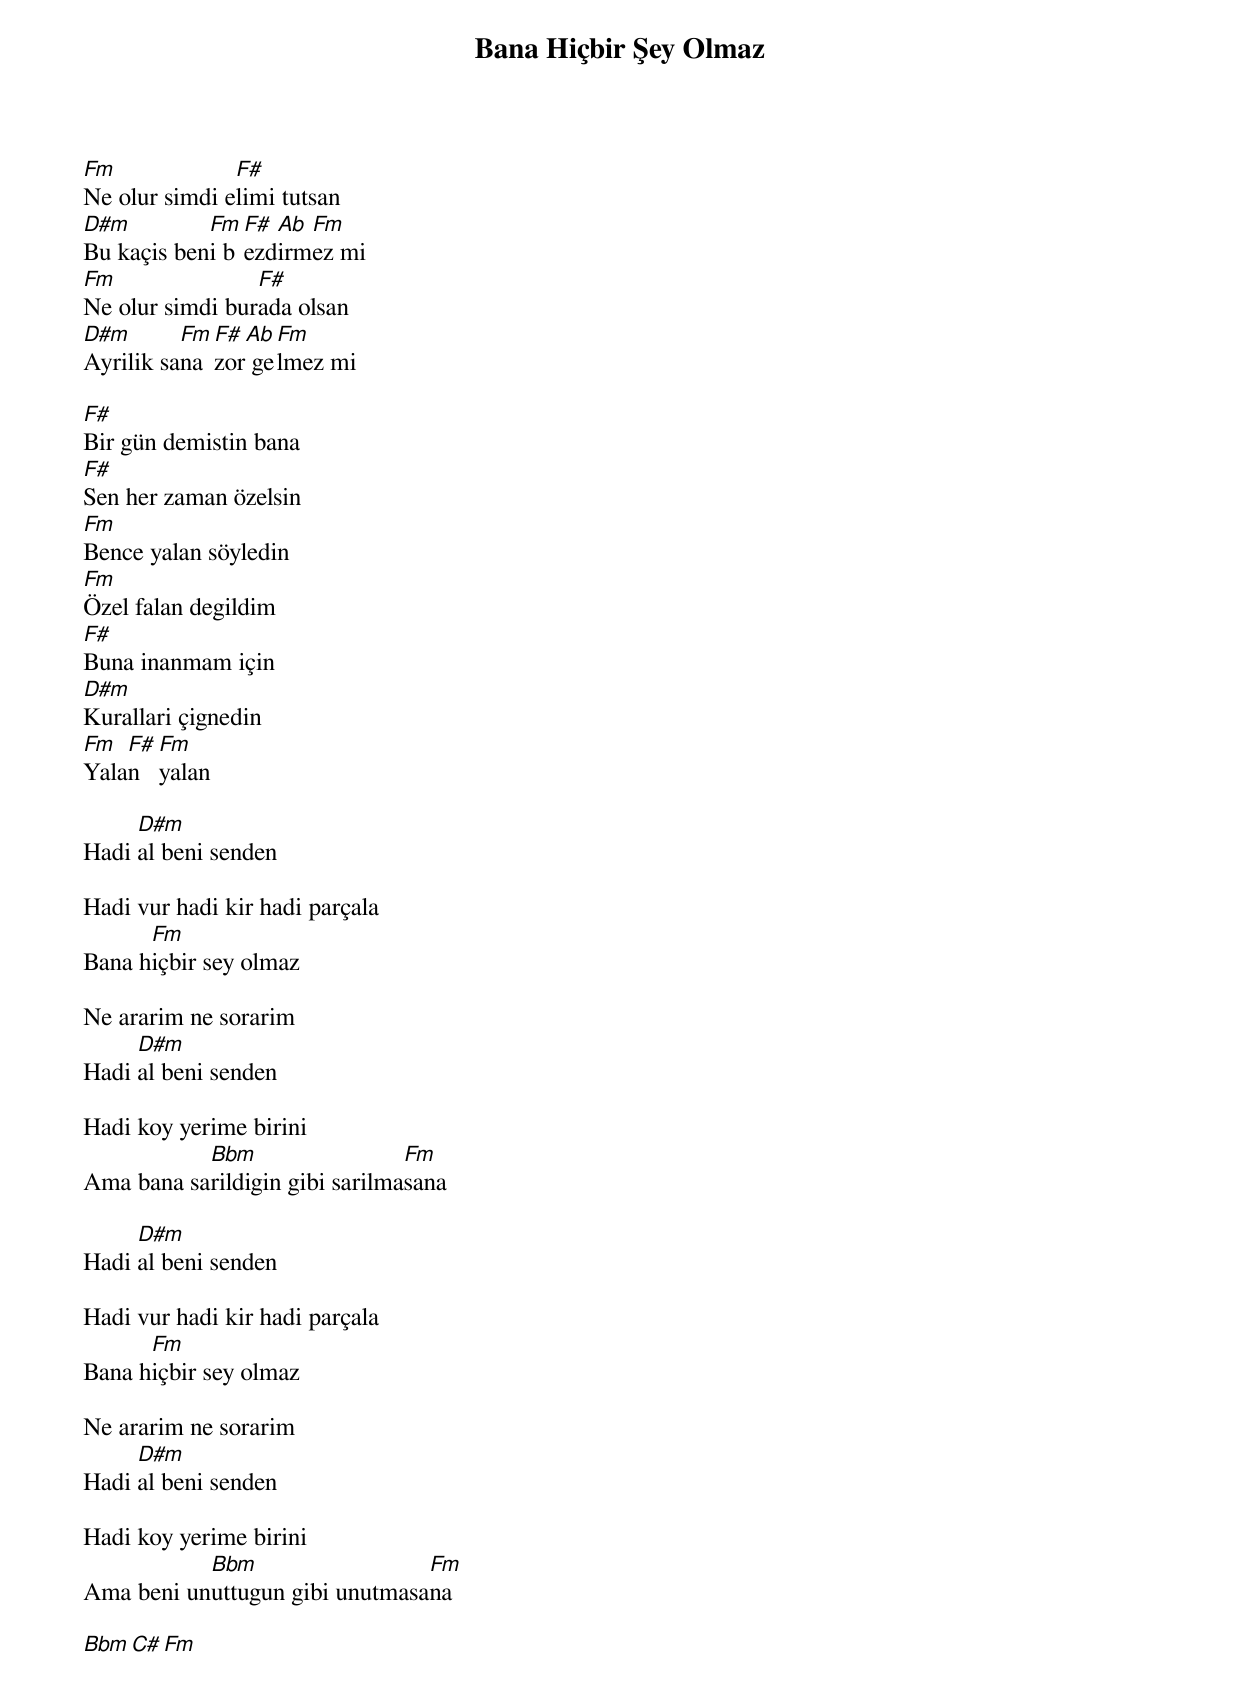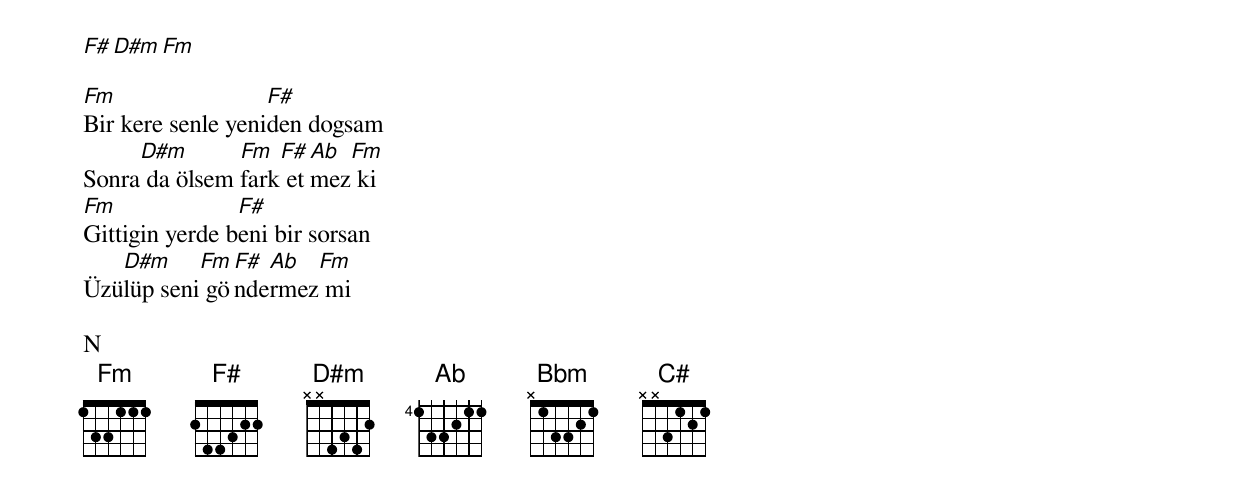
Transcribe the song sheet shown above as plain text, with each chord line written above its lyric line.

{title: Bana Hiçbir Şey Olmaz}
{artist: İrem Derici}

Fm             F#
Ne olur simdi elimi tutsan
D#m         Fm F# Ab Fm
Bu kaçis beni bezdirmez mi
Fm               F#
Ne olur simdi burada olsan
D#m       Fm F# Ab Fm
Ayrilik sana zor gelmez mi

F#
Bir gün demistin bana
F#
Sen her zaman özelsin
Fm
Bence yalan söyledin
Fm
Özel falan degildim
F#
Buna inanmam için
D#m
Kurallari çignedin
Fm  F#  Fm
Yalan   yalan

     D#m
Hadi al beni senden

Hadi vur hadi kir hadi parçala
      Fm
Bana hiçbir sey olmaz

Ne ararim ne sorarim
     D#m
Hadi al beni senden

Hadi koy yerime birini
           Bbm                  Fm
Ama bana sarildigin gibi sarilmasana

     D#m
Hadi al beni senden

Hadi vur hadi kir hadi parçala
      Fm
Bana hiçbir sey olmaz

Ne ararim ne sorarim
     D#m
Hadi al beni senden

Hadi koy yerime birini
           Bbm                  Fm
Ama beni unuttugun gibi unutmasana

Bbm C# Fm
F# D#m Fm

Fm                 F#
Bir kere senle yeniden dogsam
     D#m       Fm  F# Ab Fm
Sonra da ölsem fark etmez ki
Fm              F#
Gittigin yerde beni bir sorsan
   D#m     Fm F# Ab  Fm
Üzülüp seni göndermez mi

N
